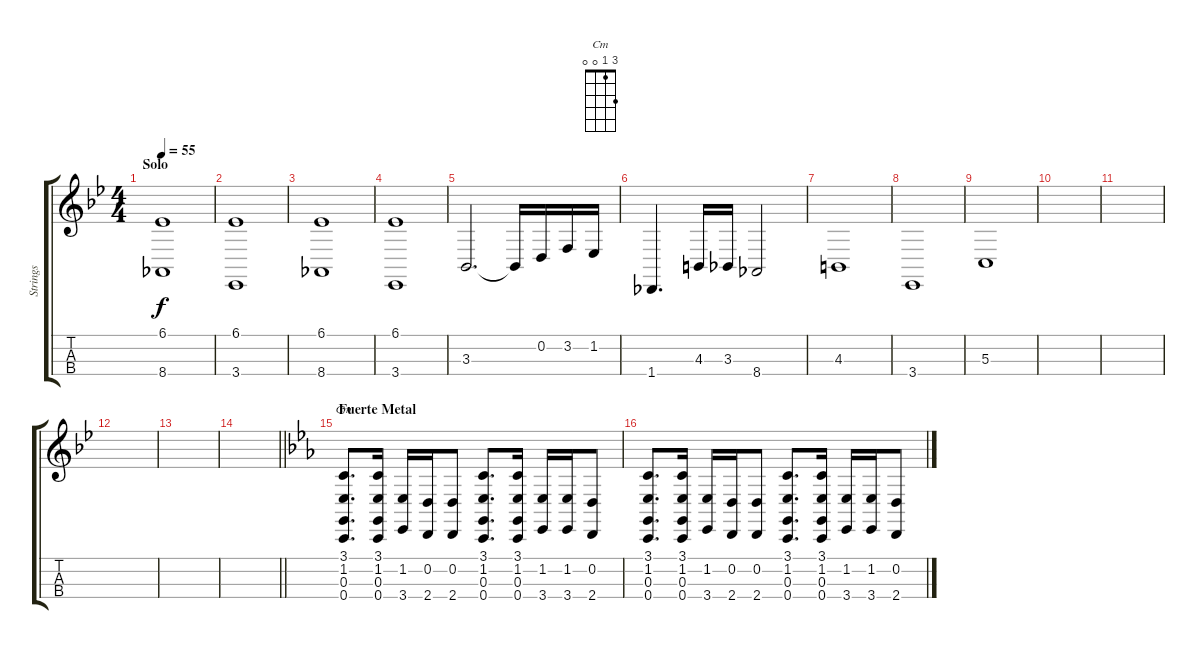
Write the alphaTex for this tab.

\track ("Strings" "Strings") {instrument stringensemble1}
\staff {score tabs}
\tuning (A3 D3 G2 C2) {hide}
\chord ("Cm" 3 1 0 0)
\ts (4 4)
\section ("" "Solo")
\tempo 55
\clef g2
\ks bb
(6.1 8.4).1{dy f instrument stringensemble1} |
(6.1 3.4).1 |
(6.1 8.4).1 |
(6.1 3.4).1 |
3.3.2{d} 3.3{t}.16 0.2.16 3.2.16 1.2.16 |
1.4.4{d} 4.3.16 3.3.16 8.4.2 |
4.3.1 |
3.4.1 |
5.3.1 |
|
|
|
|
\barLineRight lightlight
|
\section ("" "Fuerte Metal")
\ks cminor
(3.1 1.2 0.3 0.4).8{d ch "Cm"} (3.1 1.2 0.3 0.4).16 (1.2 3.4).16 (0.2 2.4).16 (0.2 2.4).8 (3.1 1.2 0.3 0.4).8{d} (3.1 1.2 0.3 0.4).16 (1.2 3.4).16 (1.2 3.4).16 (0.2 2.4).8 |
(3.1 1.2 0.3 0.4).8{d} (3.1 1.2 0.3 0.4).16 (1.2 3.4).16 (0.2 2.4).16 (0.2 2.4).8 (3.1 1.2 0.3 0.4).8{d} (3.1 1.2 0.3 0.4).16 (1.2 3.4).16 (1.2 3.4).16 (0.2 2.4).8
